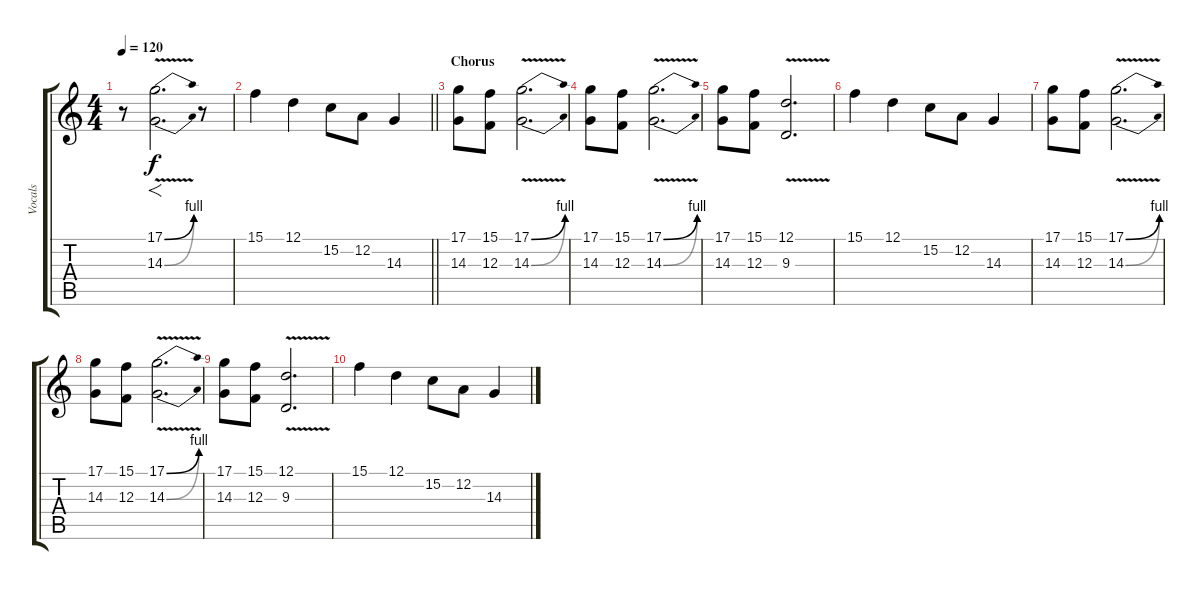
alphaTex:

\track ("Vocals" "Vocals") {instrument baritonesax}
\staff {score tabs}
\tuning (D4 A3 F3 C3 G2 C2) {hide}
\ts (4 4)
\tempo 120
\clef g2
\ks c
r.8{dy f} (17.1{be (bend 0 0 60 4)} 14.3{be (bend 0 0 60 4) v}).2{f d} r.8 |
\barLineRight lightlight
15.1.4 12.1.4 15.2.8 12.2.8 14.3.4 |
\section ("" "Chorus")
(17.1 14.3).8 (15.1 12.3).8 (17.1{be (bend 0 0 60 4)} 14.3{be (bend 0 0 60 4) v}).2{d} |
(17.1 14.3).8 (15.1 12.3).8 (17.1{be (bend 0 0 60 4)} 14.3{be (bend 0 0 60 4) v}).2{d} |
(17.1 14.3).8 (15.1 12.3).8 (12.1{v} 9.3{v}).2{d} |
15.1.4 12.1.4 15.2.8 12.2.8 14.3.4 |
(17.1 14.3).8 (15.1 12.3).8 (17.1{be (bend 0 0 60 4)} 14.3{be (bend 0 0 60 4) v}).2{d} |
(17.1 14.3).8 (15.1 12.3).8 (17.1{be (bend 0 0 60 4)} 14.3{be (bend 0 0 60 4) v}).2{d} |
(17.1 14.3).8 (15.1 12.3).8 (12.1{v} 9.3{v}).2{d} |
15.1.4 12.1.4 15.2.8 12.2.8 14.3.4
